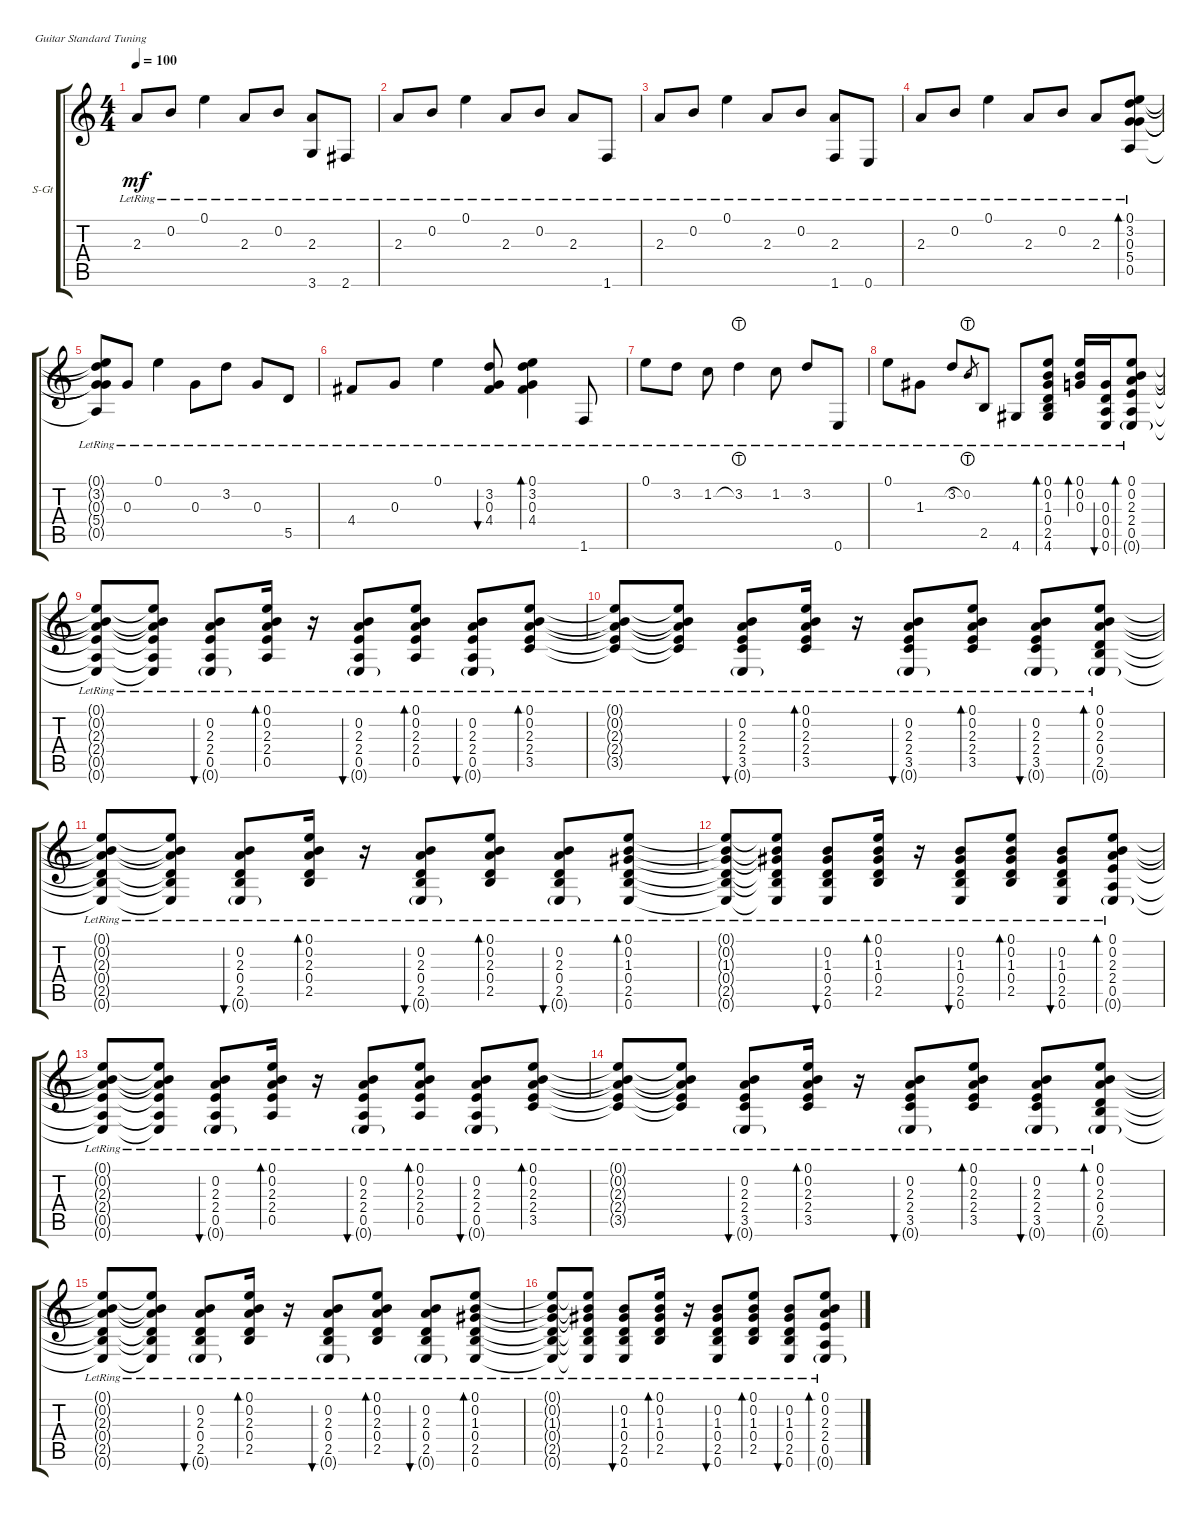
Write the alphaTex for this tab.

\defaultSystemsLayout 4
\bracketExtendMode groupsimilarinstruments
\firstSystemTrackNameOrientation horizontal
\otherSystemsTrackNameOrientation horizontal
\track ("Steel Guitar" "S-Gt") {instrument acousticguitarsteel}
\staff {score tabs}
\tuning (E4 B3 G3 D3 A2 E2)
\ts (4 4)
\tempo 100
\clef g2
\ks c
2.3{lr}.8{dy mf} 0.2{lr}.8 0.1{lr}.4 2.3{lr}.8 0.2{lr}.8 (2.3{lr} 3.6{lr}).8 2.6{lr}.8 |
2.3{lr}.8 0.2{lr}.8 0.1{lr}.4 2.3{lr}.8 0.2{lr}.8 2.3{lr}.8 1.6{lr}.8 |
2.3{lr}.8 0.2{lr}.8 0.1{lr}.4 2.3{lr}.8 0.2{lr}.8 (2.3{lr} 1.6{lr}).8 0.6{lr}.8 |
2.3{lr}.8 0.2{lr}.8 0.1{lr}.4 2.3{lr}.8 0.2{lr}.8 2.3{lr}.8 (5.4{lr} 0.3{lr} 3.2{lr} 0.5{lr} 0.1{lr}).8{bd 120} |
(5.4{lr t} 0.3{lr t} 3.2{lr t} 0.5{lr t} 0.1{lr t}).8 0.3{lr}.8 0.1{lr}.4 0.3{lr}.8 3.2{lr}.8 0.3{lr}.8 5.5{lr}.8 |
4.4{lr}.8 0.3{lr}.8 0.1{lr}.4 (4.4{lr} 0.3{lr} 3.2{lr}).8{bu 119} (0.3{lr} 3.2{lr} 0.1{lr} 4.4{lr}).4{bd 118} 1.6{lr}.8 |
0.1{lr}.8 3.2{lr}.8 1.2{lr}.8 3.2{lht lr}.4 1.2{lr}.8 3.2{lr}.8 0.6{lr}.8 |
0.1{lr}.8 1.3{lr}.8 3.2{lr}.8 0.2{lht lr}.8{gr} 2.5{lr}.8 4.6{lr}.8 (1.3{lr} 0.4{lr} 2.5{lr} 4.6{lr} 0.2{lr} 0.1{lr}).8{bd 30} (0.2{lr} 0.1{lr} 0.3{lr}).16{bd 30} (0.4{lr} 0.5{lr} 0.6{lr} 0.3{lr}).16{bu 30} (0.1{lr} 2.4{lr} 0.5{lr} 0.6{g lr} 2.3{lr} 0.2{lr}).8{bd 30} |
(0.1{lr t} 2.4{lr t} 0.5{lr t} 0.6{lr t} 2.3{lr t} 0.2{lr t}).8 (0.1{lr t} 2.4{lr t} 0.5{lr t} 0.6{lr t} 2.3{lr t} 0.2{lr t}).8 (2.4{lr} 2.3{lr} 0.5{lr} 0.6{g lr} 0.2{lr}).8{bu 30} (0.1{lr} 2.4{lr} 0.5{lr} 2.3{lr} 0.2{lr}).16{bd 30} r.16 (2.4{lr} 2.3{lr} 0.5{lr} 0.6{g lr} 0.2{lr}).8{bu 30} (0.1{lr} 2.4{lr} 0.5{lr} 2.3{lr} 0.2{lr}).8{bd 30} (2.4{lr} 2.3{lr} 0.5{lr} 0.6{g lr} 0.2{lr}).8{bu 30} (3.5{lr} 2.4{lr} 2.3{lr} 0.2{lr} 0.1{lr}).8{bd 30} |
(3.5{lr t} 2.4{lr t} 2.3{lr t} 0.2{lr t} 0.1{lr t}).8 (3.5{lr t} 2.4{lr t} 2.3{lr t} 0.2{lr t} 0.1{lr t}).8 (2.4{lr} 2.3{lr} 3.5{lr} 0.6{g lr} 0.2{lr}).8{bu 30} (0.1{lr} 2.4{lr} 3.5{lr} 2.3{lr} 0.2{lr}).16{bd 30} r.16 (2.4{lr} 2.3{lr} 3.5{lr} 0.6{g lr} 0.2{lr}).8{bu 30} (0.1{lr} 2.4{lr} 3.5{lr} 2.3{lr} 0.2{lr}).8{bd 30} (2.4{lr} 2.3{lr} 3.5{lr} 0.6{g lr} 0.2{lr}).8{bu 30} (0.1{lr} 0.4{lr} 2.5{lr} 0.6{g lr} 2.3{lr} 0.2{lr}).8{bd 30} |
(0.1{lr t} 0.4{lr t} 2.5{lr t} 0.6{lr t} 2.3{lr t} 0.2{lr t}).8 (0.1{lr t} 0.4{lr t} 2.5{lr t} 0.6{lr t} 2.3{lr t} 0.2{lr t}).8 (0.4{lr} 2.3{lr} 2.5{lr} 0.6{g lr} 0.2{lr}).8{bu 30} (0.1{lr} 0.4{lr} 2.5{lr} 2.3{lr} 0.2{lr}).16{bd 30} r.16 (0.4{lr} 2.3{lr} 2.5{lr} 0.6{g lr} 0.2{lr}).8{bu 30} (0.1{lr} 0.4{lr} 2.5{lr} 2.3{lr} 0.2{lr}).8{bd 30} (0.4{lr} 2.3{lr} 2.5{lr} 0.6{g lr} 0.2{lr}).8{bu 30} (2.5{lr} 1.3{lr} 0.2{lr} 0.1{lr} 0.6 0.4).8{bd 30} |
(2.5{lr t} 1.3{lr t} 0.2{lr t} 0.1{lr t} 0.6{t} 0.4{t}).8 (2.5{lr t} 1.3{lr t} 0.2{lr t} 0.1{lr t} 0.6{t} 0.4{t}).8 (0.4{lr} 1.3{lr} 2.5{lr} 0.6{lr} 0.2{lr}).8{bu 30} (0.1{lr} 0.4{lr} 2.5{lr} 1.3{lr} 0.2{lr}).16{bd 30} r.16 (0.4{lr} 1.3{lr} 2.5{lr} 0.6{lr} 0.2{lr}).8{bu 30} (0.1{lr} 0.4{lr} 2.5{lr} 1.3{lr} 0.2{lr}).8{bd 30} (0.4{lr} 1.3{lr} 2.5{lr} 0.6{lr} 0.2{lr}).8{bu 30} (0.1{lr} 2.4{lr} 0.5{lr} 0.6{g lr} 2.3{lr} 0.2{lr}).8{bd 30} |
(0.1{lr t} 2.4{lr t} 0.5{lr t} 0.6{lr t} 2.3{lr t} 0.2{lr t}).8 (0.1{lr t} 2.4{lr t} 0.5{lr t} 0.6{lr t} 2.3{lr t} 0.2{lr t}).8 (2.4{lr} 2.3{lr} 0.5{lr} 0.6{g lr} 0.2{lr}).8{bu 30} (0.1{lr} 2.4{lr} 0.5{lr} 2.3{lr} 0.2{lr}).16{bd 30} r.16 (2.4{lr} 2.3{lr} 0.5{lr} 0.6{g lr} 0.2{lr}).8{bu 30} (0.1{lr} 2.4{lr} 0.5{lr} 2.3{lr} 0.2{lr}).8{bd 30} (2.4{lr} 2.3{lr} 0.5{lr} 0.6{g lr} 0.2{lr}).8{bu 30} (3.5{lr} 2.4{lr} 2.3{lr} 0.2{lr} 0.1{lr}).8{bd 30} |
(3.5{lr t} 2.4{lr t} 2.3{lr t} 0.2{lr t} 0.1{lr t}).8 (3.5{lr t} 2.4{lr t} 2.3{lr t} 0.2{lr t} 0.1{lr t}).8 (2.4{lr} 2.3{lr} 3.5{lr} 0.6{g lr} 0.2{lr}).8{bu 30} (0.1{lr} 2.4{lr} 3.5{lr} 2.3{lr} 0.2{lr}).16{bd 30} r.16 (2.4{lr} 2.3{lr} 3.5{lr} 0.6{g lr} 0.2{lr}).8{bu 30} (0.1{lr} 2.4{lr} 3.5{lr} 2.3{lr} 0.2{lr}).8{bd 30} (2.4{lr} 2.3{lr} 3.5{lr} 0.6{g lr} 0.2{lr}).8{bu 30} (0.1{lr} 0.4{lr} 2.5{lr} 0.6{g lr} 2.3{lr} 0.2{lr}).8{bd 30} |
(0.1{lr t} 0.4{lr t} 2.5{lr t} 0.6{lr t} 2.3{lr t} 0.2{lr t}).8 (0.1{lr t} 0.4{lr t} 2.5{lr t} 0.6{lr t} 2.3{lr t} 0.2{lr t}).8 (0.4{lr} 2.3{lr} 2.5{lr} 0.6{g lr} 0.2{lr}).8{bu 30} (0.1{lr} 0.4{lr} 2.5{lr} 2.3{lr} 0.2{lr}).16{bd 30} r.16 (0.4{lr} 2.3{lr} 2.5{lr} 0.6{g lr} 0.2{lr}).8{bu 30} (0.1{lr} 0.4{lr} 2.5{lr} 2.3{lr} 0.2{lr}).8{bd 30} (0.4{lr} 2.3{lr} 2.5{lr} 0.6{g lr} 0.2{lr}).8{bu 30} (2.5{lr} 1.3{lr} 0.2{lr} 0.1{lr} 0.6 0.4).8{bd 30} |
(2.5{lr t} 1.3{lr t} 0.2{lr t} 0.1{lr t} 0.6{t} 0.4{t}).8 (2.5{lr t} 1.3{lr t} 0.2{lr t} 0.1{lr t} 0.6{t} 0.4{t}).8 (0.4{lr} 1.3{lr} 2.5{lr} 0.6{lr} 0.2{lr}).8{bu 30} (0.1{lr} 0.4{lr} 2.5{lr} 1.3{lr} 0.2{lr}).16{bd 30} r.16 (0.4{lr} 1.3{lr} 2.5{lr} 0.6{lr} 0.2{lr}).8{bu 30} (0.1{lr} 0.4{lr} 2.5{lr} 1.3{lr} 0.2{lr}).8{bd 30} (0.4{lr} 1.3{lr} 2.5{lr} 0.6{lr} 0.2{lr}).8{bu 30} (0.1{lr} 2.4{lr} 0.5{lr} 0.6{g lr} 2.3{lr} 0.2{lr}).8{bd 30}
